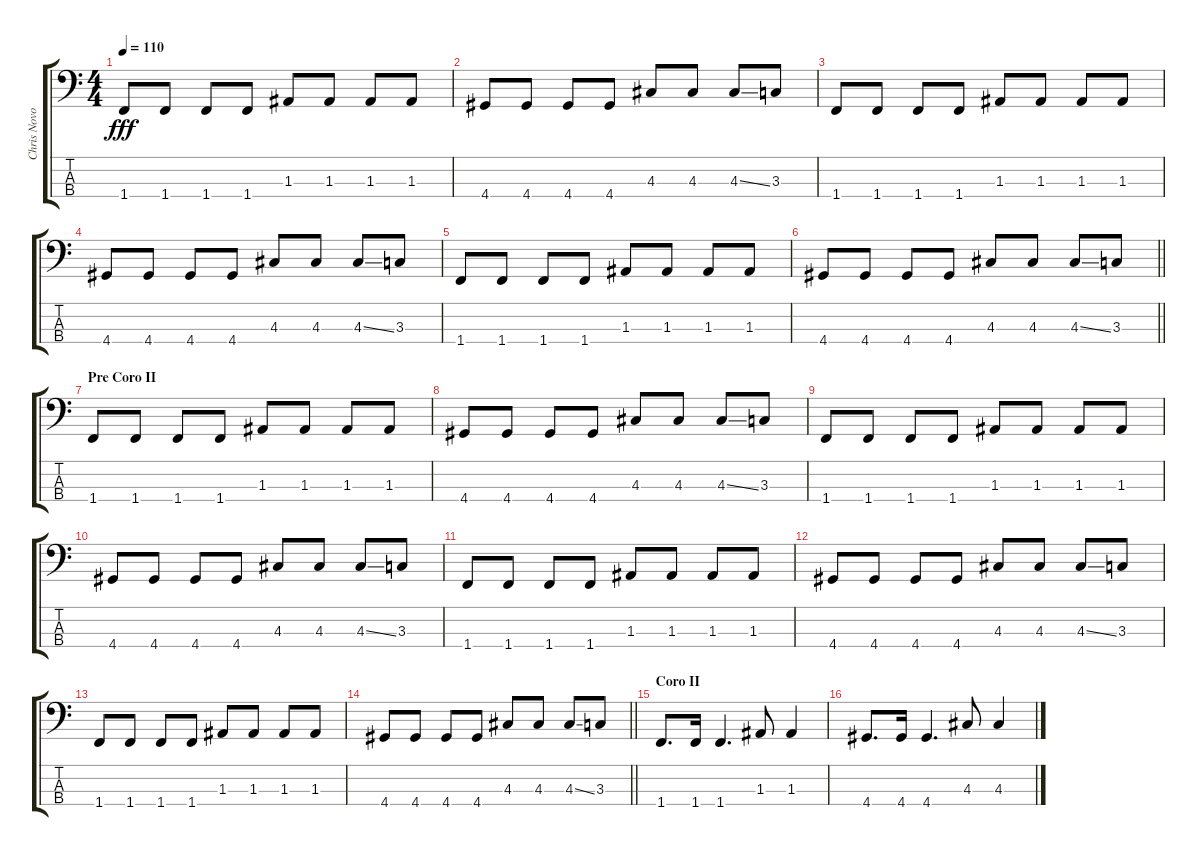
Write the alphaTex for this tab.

\track ("Chris Novoselic (Bajo)" "Chris Novo") {instrument electricbassfinger}
\staff {score tabs}
\tuning (G2 D2 A1 E1) {hide}
\ts (4 4)
\tempo 110
\clef f4
\ks c
1.4.8{dy fff} 1.4.8 1.4.8 1.4.8 1.3.8 1.3.8 1.3.8 1.3.8 |
4.4.8 4.4.8 4.4.8 4.4.8 4.3.8 4.3.8 4.3{ss}.8 3.3.8 |
1.4.8 1.4.8 1.4.8 1.4.8 1.3.8 1.3.8 1.3.8 1.3.8 |
4.4.8 4.4.8 4.4.8 4.4.8 4.3.8 4.3.8 4.3{ss}.8 3.3.8 |
1.4.8 1.4.8 1.4.8 1.4.8 1.3.8 1.3.8 1.3.8 1.3.8 |
\barLineRight lightlight
4.4.8 4.4.8 4.4.8 4.4.8 4.3.8 4.3.8 4.3{ss}.8 3.3.8 |
\section ("" "Pre Coro II")
1.4.8 1.4.8 1.4.8 1.4.8 1.3.8 1.3.8 1.3.8 1.3.8 |
4.4.8 4.4.8 4.4.8 4.4.8 4.3.8 4.3.8 4.3{ss}.8 3.3.8 |
1.4.8 1.4.8 1.4.8 1.4.8 1.3.8 1.3.8 1.3.8 1.3.8 |
4.4.8 4.4.8 4.4.8 4.4.8 4.3.8 4.3.8 4.3{ss}.8 3.3.8 |
1.4.8 1.4.8 1.4.8 1.4.8 1.3.8 1.3.8 1.3.8 1.3.8 |
4.4.8 4.4.8 4.4.8 4.4.8 4.3.8 4.3.8 4.3{ss}.8 3.3.8 |
1.4.8 1.4.8 1.4.8 1.4.8 1.3.8 1.3.8 1.3.8 1.3.8 |
\barLineRight lightlight
4.4.8 4.4.8 4.4.8 4.4.8 4.3.8 4.3.8 4.3{ss}.8 3.3.8 |
\section ("" "Coro II")
1.4.8{d} 1.4.16 1.4.4{d} 1.3.8 1.3.4 |
4.4.8{d} 4.4.16 4.4.4{d} 4.3.8 4.3.4
